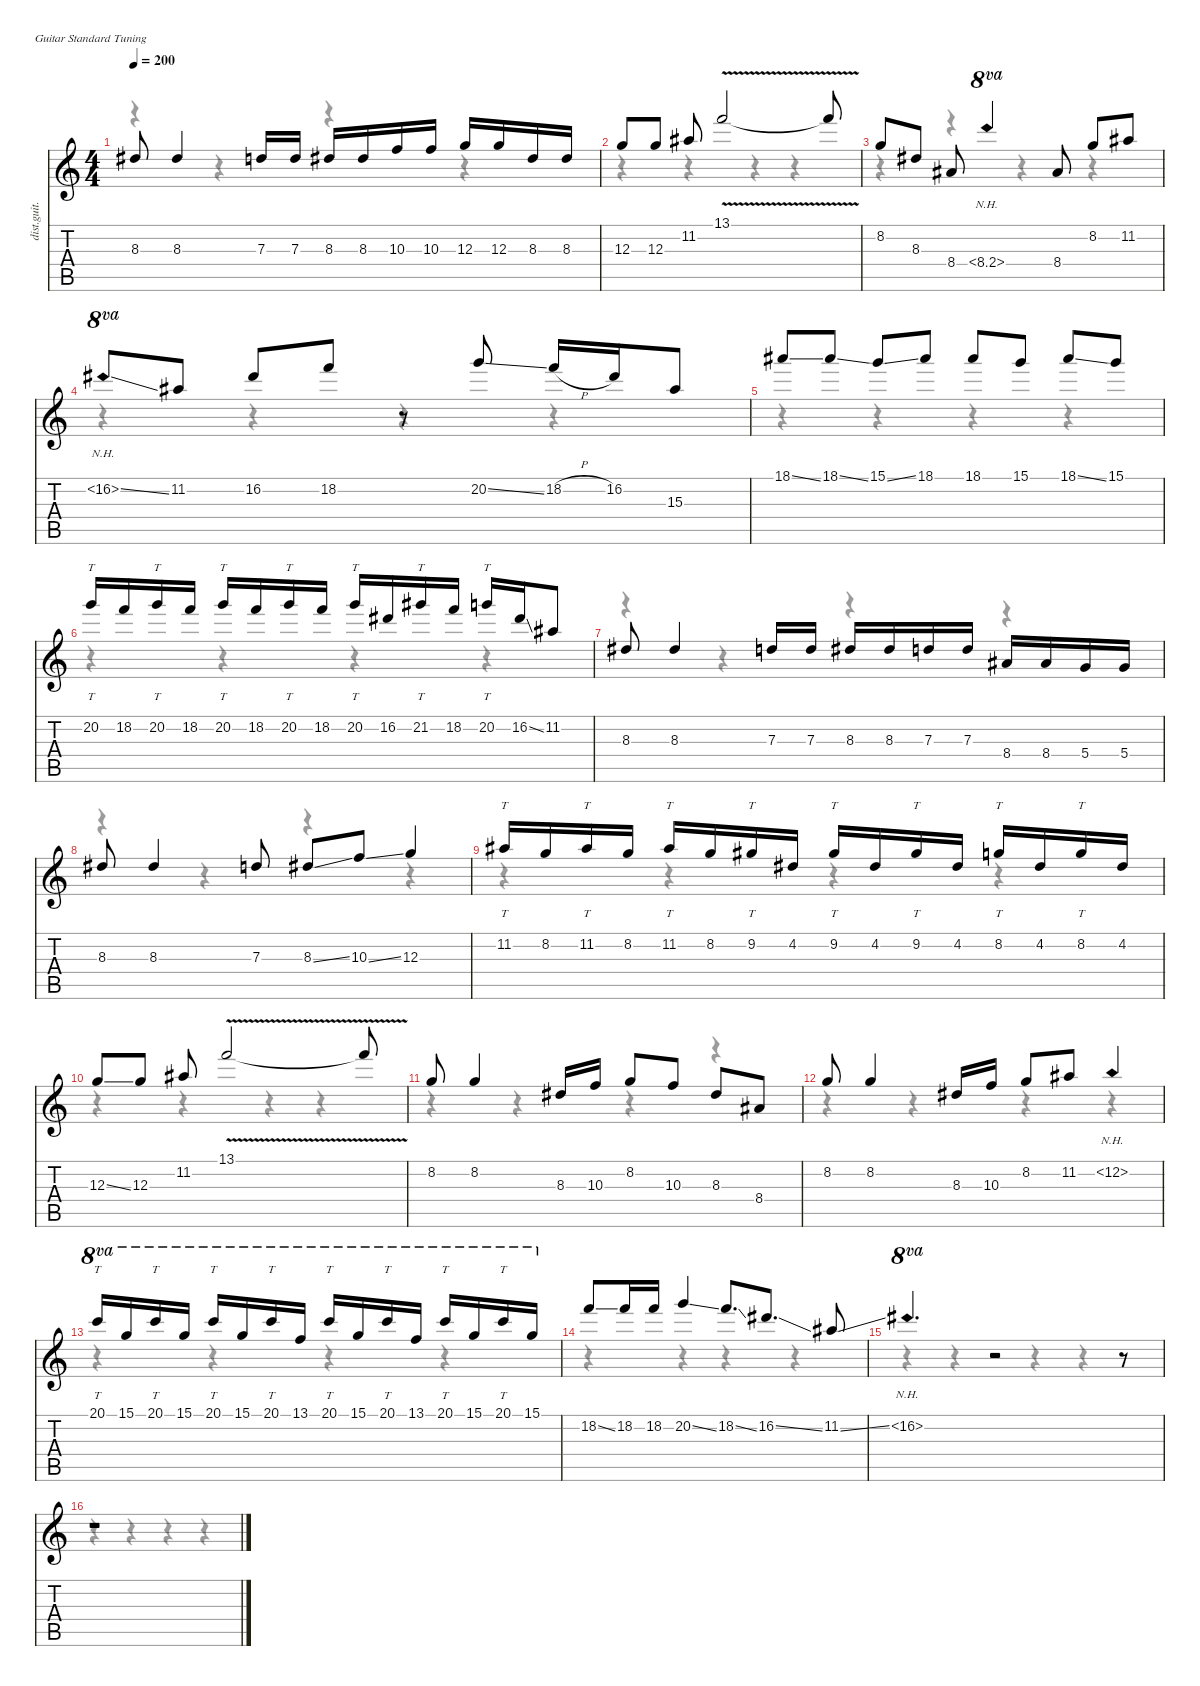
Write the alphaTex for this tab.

\defaultSystemsLayout 4
\hideDynamics
\bracketExtendMode nobrackets
\otherSystemsTrackNameOrientation horizontal
\track ("Sam Totman (Lead Guitar)" "dist.guit.") {instrument distortionguitar}
\staff {score tabs}
\tuning (E4 B3 G3 D3 A2 E2)
\voice
\ts (4 4)
\tempo 200
\clef g2
\ks c
8.3{acc #}.8{dy f beam Up} 8.3{acc #}.4{beam Up} 7.3.16{beam Up} 7.3.16{beam Up} 8.3{acc #}.16{beam Up} 8.3{acc #}.16{beam Up} 10.3.16{beam Up} 10.3.16{beam Up} 12.3.16{beam Up} 12.3.16{beam Up} 8.3{acc #}.16{beam Up} 8.3{acc #}.16{beam Up} |
12.3.8{beam Up} 12.3.8{beam Up} 11.2{acc #}.8{beam Up} 13.1{v}.2{beam Up} 13.1{v t}.8{beam Up} |
8.2.8{beam Up} 8.3{acc #}.8{beam Up} 8.4{acc #}.8{beam Up} 8.4{nh acc #}.4{ot 8va beam Up} 8.4{acc #}.8{beam Up} 8.2.8{beam Up} 11.2{acc #}.8{beam Up} |
16.2{nh ss acc #}.8{ot 8va beam Up} 11.2{acc #}.8{beam Up} 16.2{acc #}.8{beam Up} 18.2.8{beam Up} r.8{beam Up} 20.2{ss}.8{beam Up} 18.2{h}.16{beam Up} 16.2{acc #}.16{beam Up} 15.3{acc #}.8{beam Up} |
18.1{ss acc #}.8{beam Up} 18.1{ss acc #}.8{beam Up} 15.1{ss}.8{beam Up} 18.1{acc #}.8{beam Up} 18.1{acc #}.8{beam Up} 15.1.8{beam Up} 18.1{ss acc #}.8{beam Up} 15.1.8{beam Up} |
20.2.16{tt beam Up} 18.2.16{beam Up} 20.2.16{tt beam Up} 18.2.16{beam Up} 20.2.16{tt beam Up} 18.2.16{beam Up} 20.2.16{tt beam Up} 18.2.16{beam Up} 20.2.16{tt beam Up} 16.2{acc #}.16{beam Up} 21.2{acc #}.16{tt beam Up} 18.2.16{beam Up} 20.2.16{tt beam Up} 16.2{ss acc #}.16{beam Up} 11.2{acc #}.8{beam Up} |
8.3{acc #}.8{beam Up} 8.3{acc #}.4{beam Up} 7.3.16{beam Up} 7.3.16{beam Up} 8.3{acc #}.16{beam Up} 8.3{acc #}.16{beam Up} 7.3.16{beam Up} 7.3.16{beam Up} 8.4{acc #}.16{beam Up} 8.4{acc #}.16{beam Up} 5.4.16{beam Up} 5.4.16{beam Up} |
8.3{acc #}.8{beam Up} 8.3{acc #}.4{beam Up} 7.3.8{beam Up} 8.3{ss acc #}.8{beam Up} 10.3{ss}.8{beam Up} 12.3.4{beam Up} |
11.2{acc #}.16{tt beam Up} 8.2.16{beam Up} 11.2{acc #}.16{tt beam Up} 8.2.16{beam Up} 11.2{acc #}.16{tt beam Up} 8.2.16{beam Up} 9.2{acc #}.16{tt beam Up} 4.2{acc #}.16{beam Up} 9.2{acc #}.16{tt beam Up} 4.2{acc #}.16{beam Up} 9.2{acc #}.16{tt beam Up} 4.2{acc #}.16{beam Up} 8.2.16{tt beam Up} 4.2{acc #}.16{beam Up} 8.2.16{tt beam Up} 4.2{acc #}.16{beam Up} |
12.3{ss}.8{beam Up} 12.3.8{beam Up} 11.2{acc #}.8{beam Up} 13.1{v}.2{beam Up} 13.1{v t}.8{beam Up} |
8.2.8{beam Up} 8.2.4{beam Up} 8.3{acc #}.16{beam Up} 10.3.16{beam Up} 8.2.8{beam Up} 10.3.8{beam Up} 8.3{acc #}.8{beam Up} 8.4{acc #}.8{beam Up} |
8.2.8{beam Up} 8.2.4{beam Up} 8.3{acc #}.16{beam Up} 10.3.16{beam Up} 8.2.8{beam Up} 11.2{acc #}.8{beam Up} 11.2{nh acc #}.4{beam Up} |
20.1.16{tt ot 8va beam Up} 15.1.16{ot 8va beam Up} 20.1.16{tt ot 8va beam Up} 15.1.16{ot 8va beam Up} 20.1.16{tt ot 8va beam Up} 15.1.16{ot 8va beam Up} 20.1.16{tt ot 8va beam Up} 13.1.16{ot 8va beam Up} 20.1.16{tt ot 8va beam Up} 15.1.16{ot 8va beam Up} 20.1.16{tt ot 8va beam Up} 13.1.16{ot 8va beam Up} 20.1.16{tt ot 8va beam Up} 15.1.16{ot 8va beam Up} 20.1.16{tt ot 8va beam Up} 15.1.16{ot 8va beam Up} |
18.2{ss}.8{beam Up} 18.2.16{beam Up} 18.2.16{beam Up} 20.2{ss}.4{beam Up} 18.2{ss}.8{d beam Up} 16.2{ss acc #}.8{d beam Up} 11.2{ss acc #}.8{beam Up} |
16.2{nh acc #}.4{d ot 8va beam Up} r.2{beam Up} r.8{beam Up} |
r.1{beam Up}
\voice
\clef g2
\ottava regular
\simile none
\ks c
r.4{dy mf beam Down} r.4{beam Down} r.4{beam Down} r.4{beam Down} |
r.4{beam Down} r.4{beam Down} r.4{beam Down} r.4{beam Down} |
r.4{beam Down} r.4{beam Down} r.4{beam Down} r.4{beam Down} |
r.4{beam Down} r.4{beam Down} r.4{beam Down} r.4{beam Down} |
r.4{beam Down} r.4{beam Down} r.4{beam Down} r.4{beam Down} |
r.4{beam Down} r.4{beam Down} r.4{beam Down} r.4{beam Down} |
r.4{beam Down} r.4{beam Down} r.4{beam Down} r.4{beam Down} |
r.4{beam Down} r.4{beam Down} r.4{beam Down} r.4{beam Down} |
r.4{beam Down} r.4{beam Down} r.4{beam Down} r.4{beam Down} |
r.4{beam Down} r.4{beam Down} r.4{beam Down} r.4{beam Down} |
r.4{beam Down} r.4{beam Down} r.4{beam Down} r.4{beam Down} |
r.4{beam Down} r.4{beam Down} r.4{beam Down} r.4{beam Down} |
r.4{beam Down} r.4{beam Down} r.4{beam Down} r.4{beam Down} |
r.4{beam Down} r.4{beam Down} r.4{beam Down} r.4{beam Down} |
r.4{beam Down} r.4{beam Down} r.4{beam Down} r.4{beam Down} |
r.4{beam Down} r.4{beam Down} r.4{beam Down} r.4{beam Down}
